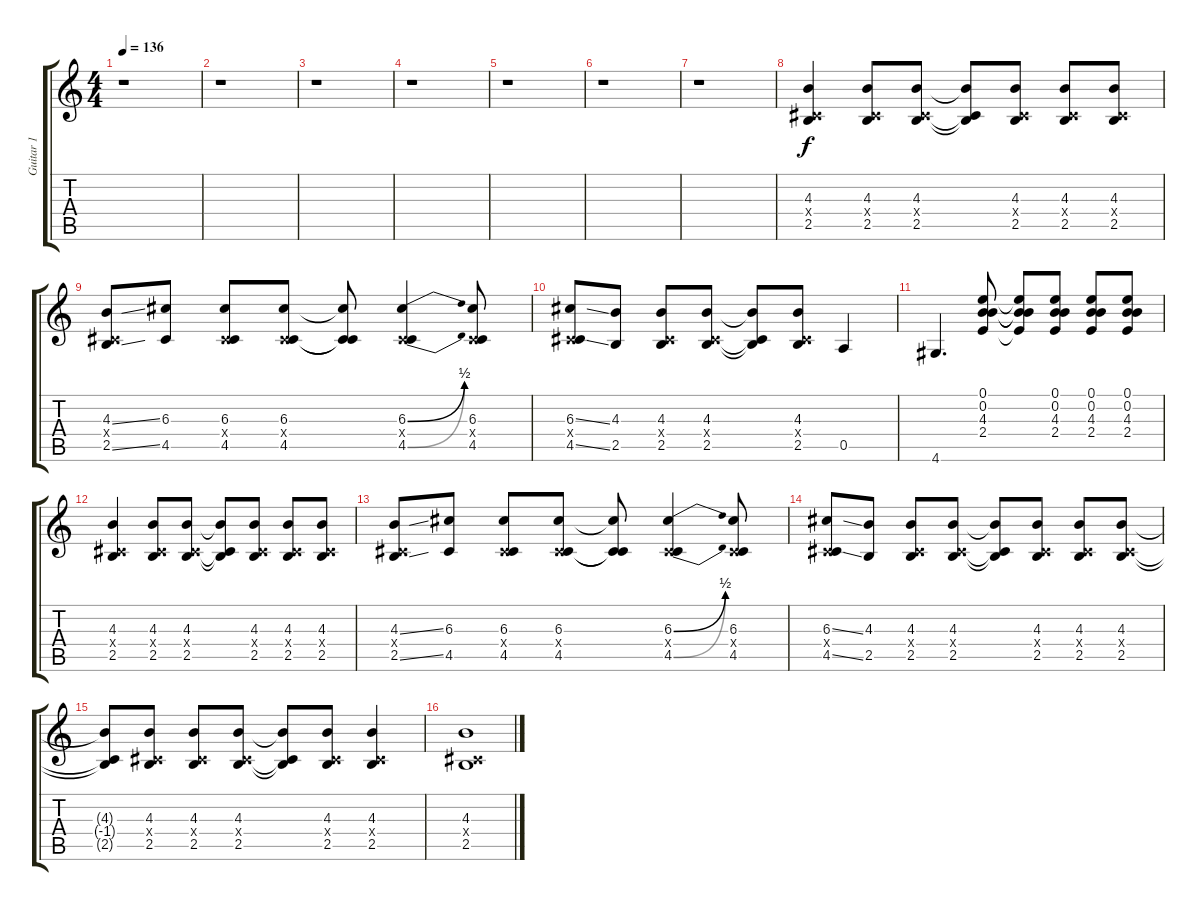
\track ("Guitar 1" "Guitar 1") {instrument distortionguitar}
\staff {score tabs}
\tuning (E4 B3 G3 D3 A2 E2) {hide}
\ts (4 4)
\tempo 136
\clef g2
\ks c
r.1{dy f} |
r.1 |
r.1 |
r.1 |
r.1 |
r.1 |
r.1 |
(4.3 -1.4{x} 2.5).4 (4.3 -1.4{x} 2.5).8 (4.3 -1.4{x} 2.5).8 (4.3{t} -1.4{t} 2.5{t}).8 (4.3 -1.4{x} 2.5).8 (4.3 -1.4{x} 2.5).8 (4.3 -1.4{x} 2.5).8 |
(4.3{ss} -1.4{x} 2.5{ss}).8 (6.3 4.5).8 (6.3 -1.4{x} 4.5).8 (6.3 -1.4{x} 4.5).8 (6.3{t} -1.4{t} 4.5{t}).8 (6.3{be (bend 0 0 60 2)} -1.4{x} 4.5{be (bend 0 0 60 2)}).4 (6.3 -1.4{x} 4.5).8 |
(6.3{ss} -1.4{x} 4.5{ss}).8 (4.3 2.5).8 (4.3 -1.4{x} 2.5).8 (4.3 -1.4{x} 2.5).8 (4.3{t} -1.4{t} 2.5{t}).8 (4.3 -1.4{x} 2.5).8 0.5.4 |
4.6.4{d} (0.1 0.2 4.3 2.4).8 (0.1{t} 0.2{t} 4.3{t} 2.4{t}).8 (0.1 0.2 4.3 2.4).8 (0.1 0.2 4.3 2.4).8 (0.1 0.2 4.3 2.4).8 |
(4.3 -1.4{x} 2.5).4 (4.3 -1.4{x} 2.5).8 (4.3 -1.4{x} 2.5).8 (4.3{t} -1.4{t} 2.5{t}).8 (4.3 -1.4{x} 2.5).8 (4.3 -1.4{x} 2.5).8 (4.3 -1.4{x} 2.5).8 |
(4.3{ss} -1.4{x} 2.5{ss}).8 (6.3 4.5).8 (6.3 -1.4{x} 4.5).8 (6.3 -1.4{x} 4.5).8 (6.3{t} -1.4{t} 4.5{t}).8 (6.3{be (bend 0 0 60 2)} -1.4{x} 4.5{be (bend 0 0 60 2)}).4 (6.3 -1.4{x} 4.5).8 |
(6.3{ss} -1.4{x} 4.5{ss}).8 (4.3 2.5).8 (4.3 -1.4{x} 2.5).8 (4.3 -1.4{x} 2.5).8 (4.3{t} -1.4{t} 2.5{t}).8 (4.3 -1.4{x} 2.5).8 (4.3 -1.4{x} 2.5).8 (4.3 -1.4{x} 2.5).8 |
(4.3{t} -1.4{t} 2.5{t}).8 (4.3 -1.4{x} 2.5).8 (4.3 -1.4{x} 2.5).8 (4.3 -1.4{x} 2.5).8 (4.3{t} -1.4{t} 2.5{t}).8 (4.3 -1.4{x} 2.5).8 (4.3 -1.4{x} 2.5).4 |
(4.3 -1.4{x} 2.5).1
